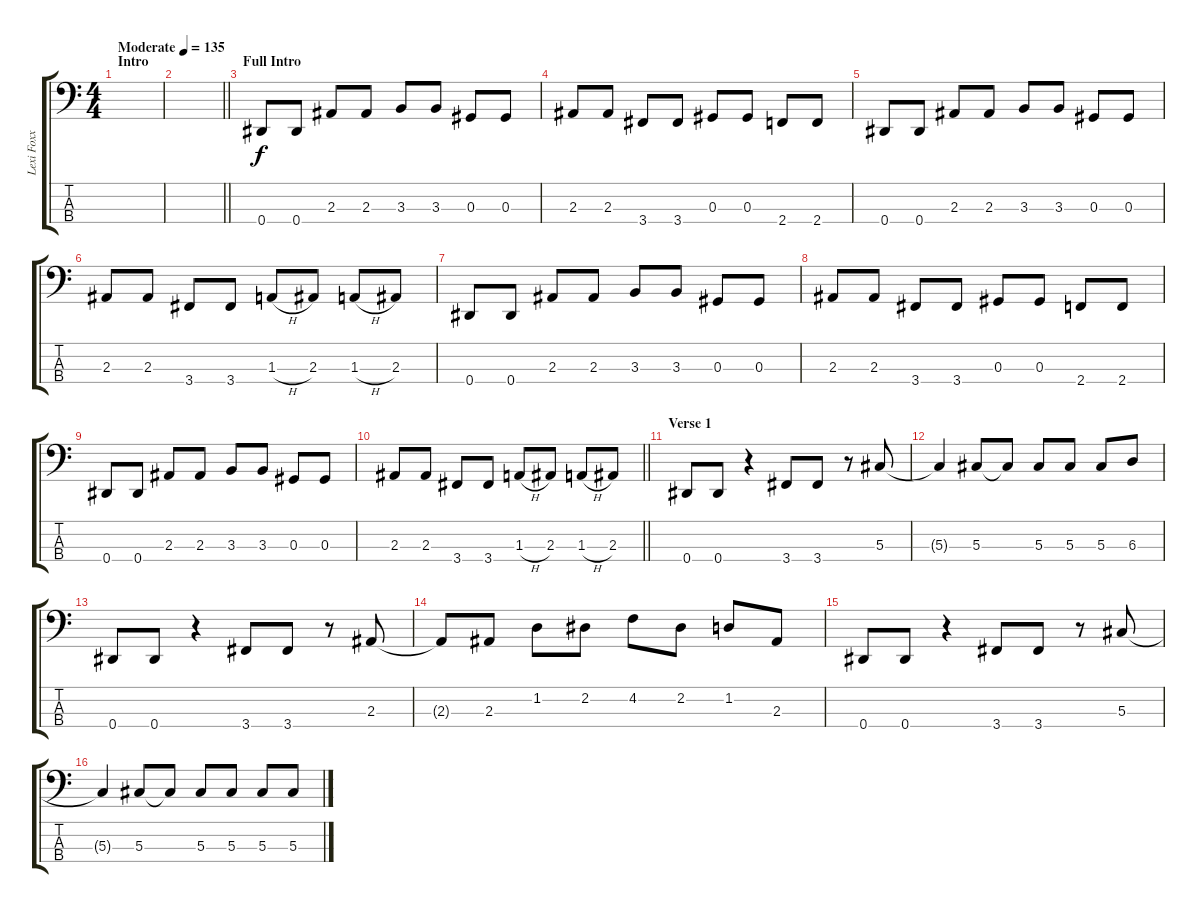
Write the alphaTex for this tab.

\track ("Lexi Foxx Bass" "Lexi Foxx ") {instrument electricbassfinger}
\staff {score tabs}
\tuning (Gb2 Db2 Ab1 Eb1) {hide}
\ts (4 4)
\section ("" "Intro")
\tempo (135 "Moderate")
\clef f4
\ks c
|
\barLineRight lightlight
|
\section ("" "Full Intro")
0.4.8 0.4.8 2.3.8 2.3.8 3.3.8 3.3.8 0.3.8 0.3.8 |
2.3.8 2.3.8 3.4.8 3.4.8 0.3.8 0.3.8 2.4.8 2.4.8 |
0.4.8 0.4.8 2.3.8 2.3.8 3.3.8 3.3.8 0.3.8 0.3.8 |
2.3.8 2.3.8 3.4.8 3.4.8 1.3{h}.8 2.3.8 1.3{h}.8 2.3.8 |
0.4.8 0.4.8 2.3.8 2.3.8 3.3.8 3.3.8 0.3.8 0.3.8 |
2.3.8 2.3.8 3.4.8 3.4.8 0.3.8 0.3.8 2.4.8 2.4.8 |
0.4.8 0.4.8 2.3.8 2.3.8 3.3.8 3.3.8 0.3.8 0.3.8 |
\barLineRight lightlight
2.3.8 2.3.8 3.4.8 3.4.8 1.3{h}.8 2.3.8 1.3{h}.8 2.3.8 |
\section ("" "Verse 1")
0.4.8 0.4.8 r.4 3.4.8 3.4.8 r.8 5.3.8 |
5.3{t}.4 5.3.8 5.3{t}.8 5.3.8 5.3.8 5.3.8 6.3.8 |
0.4.8 0.4.8 r.4 3.4.8 3.4.8 r.8 2.3.8 |
2.3{t}.8 2.3.8 1.2.8 2.2.8 4.2.8 2.2.8 1.2.8 2.3.8 |
0.4.8 0.4.8 r.4 3.4.8 3.4.8 r.8 5.3.8 |
5.3{t}.4 5.3.8 5.3{t}.8 5.3.8 5.3.8 5.3.8 5.3.8
